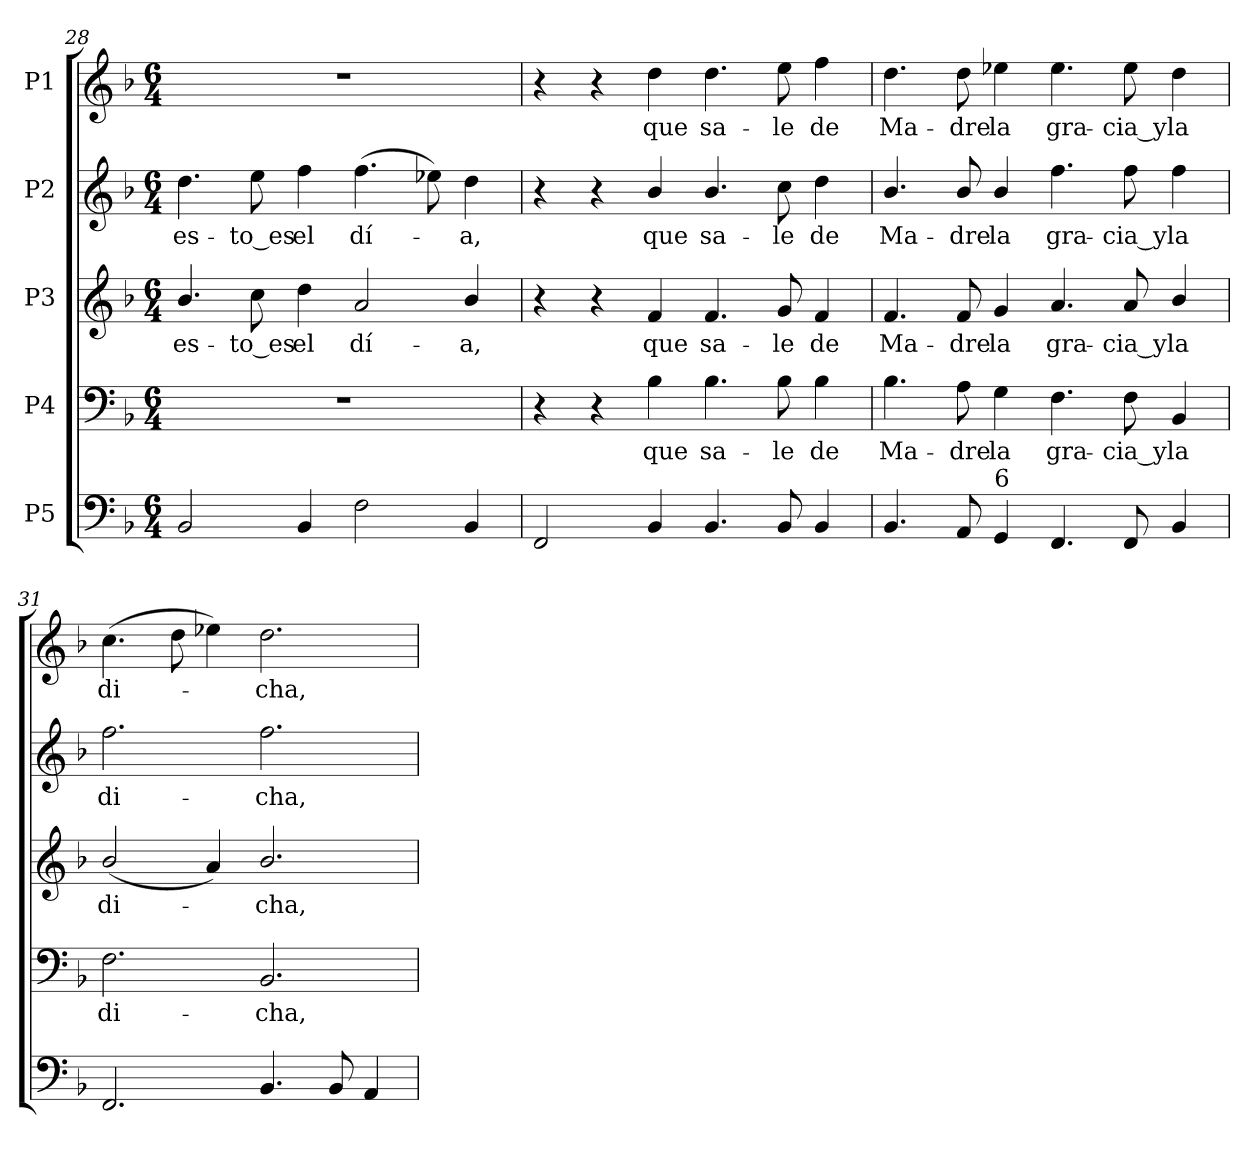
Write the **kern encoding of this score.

**kern	**kern	**text	**kern	**text	**kern	**text	**kern	**text
*part5	*part4	*part4	*part3	*part3	*part2	*part2	*part1	*part1
*staff5	*staff4	*staff4	*staff3	*staff3	*staff2	*staff2	*staff1	*staff1
*I"P5	*I"P4	*	*I"P3	*	*I"P2	*	*I"P1	*
*clefF4	*clefF4	*	*clefG2	*	*clefG2	*	*clefG2	*
*k[b-]	*k[b-]	*	*k[b-]	*	*k[b-]	*	*k[b-]	*
*F:	*F:	*	*F:	*	*F:	*	*F:	*
*M6/4	*M6/4	*	*M6/4	*	*M6/4	*	*M6/4	*
=28	=28	=28	=28	=28	=28	=28	=28	=28
!	!LO:N:vis=1	!	!	!	!	!	!	!
!	!	!	!	!LO:LY:b:color=#000000	!	!	!	!
!	!	!	!	!	!	!LO:LY:b:color=#000000	!LO:N:vis=1	!
2BB-i/	1.r	.	4.b-i/	es-	4.ddi\	es-	1.r	.
!	!	!	!	!LO:LY:b:color=#000000	!	!	!	!
!	!	!	!	!	!	!LO:LY:b:color=#000000	!	!
.	.	.	8cci\	-to_es	8eei\	-to_es	.	.
!	!	!	!	!LO:LY:b:color=#000000	!	!	!	!
!	!	!	!	!	!	!LO:LY:b:color=#000000	!	!
4BB-i/	.	.	4ddi\	el	4ffi\	el	.	.
!	!	!	!	!LO:LY:b:color=#000000	!	!	!	!
!	!	!	!	!	!	!LO:LY:b:color=#000000	!	!
2Fi\	.	.	2ai/	dí-	(4.ffi\	dí-	.	.
.	.	.	.	.	8ee-Xi\)	.	.	.
!	!	!	!	!LO:LY:b:color=#000000	!	!	!	!
!	!	!	!	!	!	!LO:LY:b:color=#000000	!	!
4BB-i/	.	.	4b-i/	-a,	4ddi\	-a,	.	.
=29	=29	=29	=29	=29	=29	=29	=29	=29
2FFi/	4r	.	4r	.	4r	.	4r	.
.	4r	.	4r	.	4r	.	4r	.
!	!	!LO:LY:b:color=#000000	!	!	!	!	!	!
!	!	!	!	!LO:LY:b:color=#000000	!	!	!	!
!	!	!	!	!	!	!LO:LY:b:color=#000000	!	!
!	!	!	!	!	!	!	!	!LO:LY:b:color=#000000
4BB-i/	4B-i\	que	4fi/	que	4b-i/	que	4ddi\	que
!	!	!LO:LY:b:color=#000000	!	!	!	!	!	!
!	!	!	!	!LO:LY:b:color=#000000	!	!	!	!
!	!	!	!	!	!	!LO:LY:b:color=#000000	!	!
!	!	!	!	!	!	!	!	!LO:LY:b:color=#000000
4.BB-i/	4.B-i\	sa-	4.fi/	sa-	4.b-i/	sa-	4.ddi\	sa-
!	!	!LO:LY:b:color=#000000	!	!	!	!	!	!
!	!	!	!	!LO:LY:b:color=#000000	!	!	!	!
!	!	!	!	!	!	!LO:LY:b:color=#000000	!	!
!	!	!	!	!	!	!	!	!LO:LY:b:color=#000000
8BB-i/	8B-i\	-le	8gi/	-le	8cci\	-le	8eei\	-le
!	!	!LO:LY:b:color=#000000	!	!	!	!	!	!
!	!	!	!	!LO:LY:b:color=#000000	!	!	!	!
!	!	!	!	!	!	!LO:LY:b:color=#000000	!	!
!	!	!	!	!	!	!	!	!LO:LY:b:color=#000000
4BB-i/	4B-i\	de	4fi/	de	4ddi\	de	4ffi\	de
!!LO:LB:g=z
=30	=30	=30	=30	=30	=30	=30	=30	=30
!	!	!LO:LY:b:color=#000000	!	!	!	!	!	!
!	!	!	!	!LO:LY:b:color=#000000	!	!	!	!
!	!	!	!	!	!	!LO:LY:b:color=#000000	!	!
!	!	!	!	!	!	!	!	!LO:LY:b:color=#000000
4.BB-i/	4.B-i\	Ma-	4.fi/	Ma-	4.b-i/	Ma-	4.ddi\	Ma-
!	!	!LO:LY:b:color=#000000	!	!	!	!	!	!
!	!	!	!	!LO:LY:b:color=#000000	!	!	!	!
!	!	!	!	!	!	!LO:LY:b:color=#000000	!	!
!	!	!	!	!	!	!	!	!LO:LY:b:color=#000000
8AAi/	8Ai\	-dre	8fi/	-dre	8b-i/	-dre	8ddi\	-dre
!	!	!LO:LY:b:color=#000000	!	!	!	!	!	!
!	!	!	!	!LO:LY:b:color=#000000	!	!	!	!
!	!	!	!	!	!	!LO:LY:b:color=#000000	!	!
!LO:TX:a:t=6	!	!	!	!	!	!	!	!
!	!	!	!	!	!	!	!	!LO:LY:b:color=#000000
4GGi/	4Gi\	la	4gi/	la	4b-i/	la	4ee-Xi\	la
!	!	!LO:LY:b:color=#000000	!	!	!	!	!	!
!	!	!	!	!LO:LY:b:color=#000000	!	!	!	!
!	!	!	!	!	!	!LO:LY:b:color=#000000	!	!
!	!	!	!	!	!	!	!	!LO:LY:b:color=#000000
4.FFi/	4.Fi\	gra-	4.ai/	gra-	4.ffi\	gra-	4.ee-i\	gra-
!	!	!LO:LY:b:color=#000000	!	!	!	!	!	!
!	!	!	!	!LO:LY:b:color=#000000	!	!	!	!
!	!	!	!	!	!	!LO:LY:b:color=#000000	!	!
!	!	!	!	!	!	!	!	!LO:LY:b:color=#000000
8FFi/	8Fi\	-cia_y	8ai/	-cia_y	8ffi\	-cia_y	8ee-i\	-cia_y
!	!	!LO:LY:b:color=#000000	!	!	!	!	!	!
!	!	!	!	!LO:LY:b:color=#000000	!	!	!	!
!	!	!	!	!	!	!LO:LY:b:color=#000000	!	!
!	!	!	!	!	!	!	!	!LO:LY:b:color=#000000
4BB-i/	4BB-i/	la	4b-i/	la	4ffi\	la	4ddi\	la
=31	=31	=31	=31	=31	=31	=31	=31	=31
!	!	!LO:LY:b:color=#000000	!	!	!	!	!	!
!	!	!	!	!LO:LY:b:color=#000000	!	!	!	!
!	!	!	!	!	!	!LO:LY:b:color=#000000	!	!
!	!	!	!	!	!	!	!	!LO:LY:b:color=#000000
2.FFi/	2.Fi\	di-	(2b-i/	di-	2.ffi\	di-	(4.cci\	di-
.	.	.	.	.	.	.	8ddi\	.
.	.	.	4ai/)	.	.	.	4ee-Xi\)	.
!	!	!LO:LY:b:color=#000000	!	!	!	!	!	!
!	!	!	!	!LO:LY:b:color=#000000	!	!	!	!
!	!	!	!	!	!	!LO:LY:b:color=#000000	!	!
!	!	!	!	!	!	!	!	!LO:LY:b:color=#000000
4.BB-i/	2.BB-i/	-cha,	2.b-i/	-cha,	2.ffi\	-cha,	2.ddi\	-cha,
8BB-i/	.	.	.	.	.	.	.	.
4AAi/	.	.	.	.	.	.	.	.
=	=	=	=	=	=	=	=	=
*-	*-	*-	*-	*-	*-	*-	*-	*-
